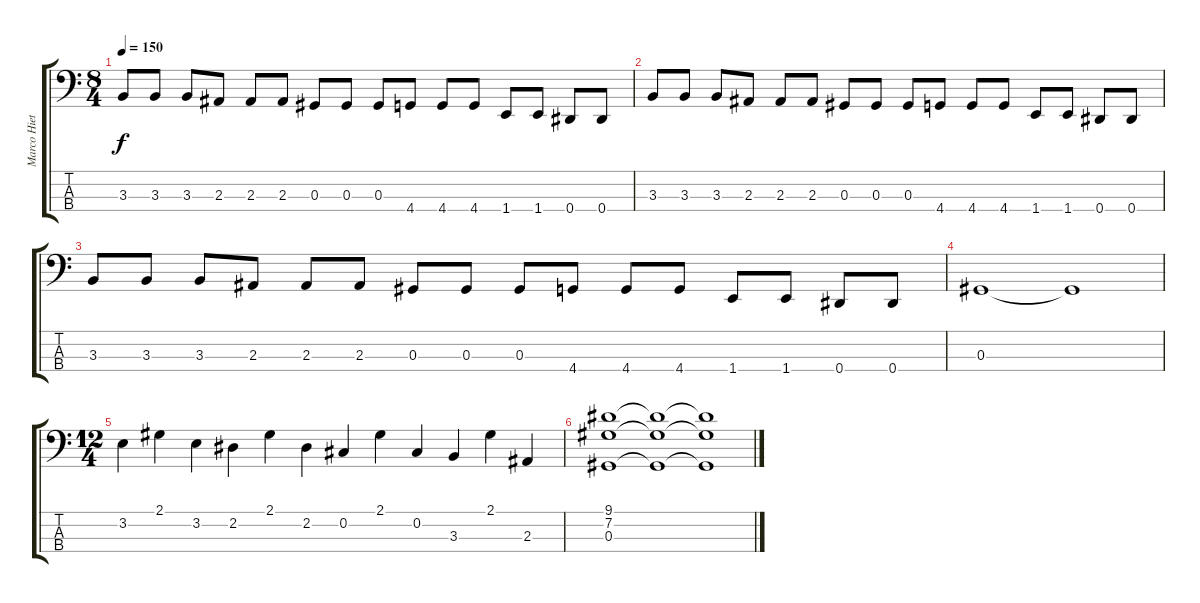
\track ("Marco Hietala - Bass" "Marco Hiet") {instrument electricbasspick}
\staff {score tabs}
\tuning (Gb2 Db2 Ab1 Eb1) {hide}
\ts (8 4)
\tempo 150
\clef f4
\ks c
3.3.8{dy f} 3.3.8 3.3.8 2.3.8 2.3.8 2.3.8 0.3.8 0.3.8 0.3.8 4.4.8 4.4.8 4.4.8 1.4.8 1.4.8 0.4.8 0.4.8 |
3.3.8 3.3.8 3.3.8 2.3.8 2.3.8 2.3.8 0.3.8 0.3.8 0.3.8 4.4.8 4.4.8 4.4.8 1.4.8 1.4.8 0.4.8 0.4.8 |
3.3.8 3.3.8 3.3.8 2.3.8 2.3.8 2.3.8 0.3.8 0.3.8 0.3.8 4.4.8 4.4.8 4.4.8 1.4.8 1.4.8 0.4.8 0.4.8 |
0.3.1 0.3{t}.1 |
\ts (12 4)
3.2.4 2.1.4 3.2.4 2.2.4 2.1.4 2.2.4 0.2.4 2.1.4 0.2.4 3.3.4 2.1.4 2.3.4 |
(9.1 7.2 0.3).1 (9.1{t} 7.2{t} 0.3{t}).1 (9.1{t} 7.2{t} 0.3{t}).1
